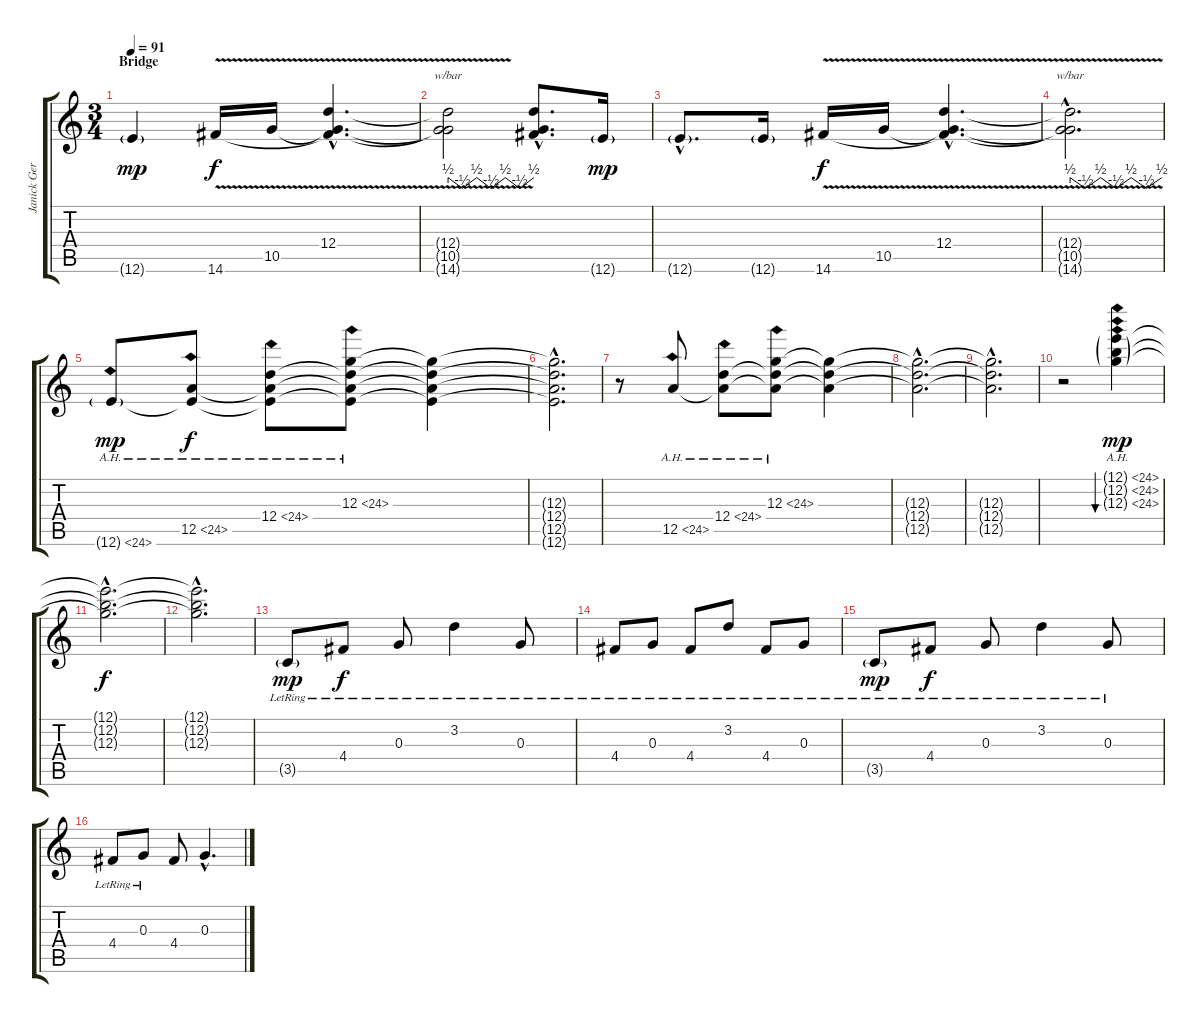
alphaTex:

\track ("Janick Gers" "Janick Ger") {instrument distortionguitar}
\staff {score tabs}
\tuning (E4 B3 G3 D3 A2 E2) {hide}
\ts (3 4)
\section ("" "Bridge")
\tempo 91
\clef g2
\ks c
12.6{g}.4{dy mp volume 16 instrument electricguitarclean} 14.6{v}.16{dy f} 10.5{v}.16 (12.4{v hac} 10.5{hac t} 14.6{hac t}).4{d} |
(12.4{t} 10.5{t} 14.6{t}).2{tbe (custom default 0 2 10 -2 20 2 30 -2 40 2 50 -2 60 2)} (12.4{hac t} 10.5{hac t} 14.6{hac t}).8{d} 12.6{g}.16{dy mp} |
12.6{g hac}.8{d} 12.6{g}.16 14.6{v}.16{dy f} 10.5{v}.16 (12.4{v hac} 10.5{hac t} 14.6{hac t}).4{d} |
(12.4{hac t} 10.5{hac t} 14.6{hac t}).2{d tbe (custom default 0 2 10 -2 20 2 30 -2 40 2 50 -2 60 2)} |
12.6{ah 12 g}.8{dy mp} (12.5{ah 12} 12.6{t}).8{dy f} (12.4{ah 12} 12.5{t} 12.6{t}).8 (12.3{ah 12} 12.4{t} 12.5{t} 12.6{t}).8 (12.3{t} 12.4{t} 12.5{t} 12.6{t}).4 |
(12.3{hac t} 12.4{hac t} 12.5{hac t} 12.6{hac t}).2{d} |
r.8 12.5{ah 12}.8 (12.4{ah 12} 12.5{t}).8 (12.3{ah 12} 12.4{t} 12.5{t}).8 (12.3{t} 12.4{t} 12.5{t}).4 |
(12.3{hac t} 12.4{hac t} 12.5{hac t}).2{d} |
(12.3{hac t} 12.4{hac t} 12.5{hac t}).2{d} |
r.2 (12.1{ah 12 g} 12.2{ah 12 g} 12.3{ah 12 g}).4{bu 240 dy mp} |
(12.1{hac t} 12.2{hac t} 12.3{hac t}).2{d dy f} |
(12.1{hac t} 12.2{hac t} 12.3{hac t}).2{d} |
3.5{g lr}.8{dy mp} 4.4{lr}.8{dy f} 0.3{lr}.8 3.2{lr}.4 0.3{lr}.8 |
4.4{lr}.8 0.3{lr}.8 4.4{lr}.8 3.2{lr}.8 4.4{lr}.8 0.3{lr}.8 |
3.5{g lr}.8{dy mp} 4.4{lr}.8{dy f} 0.3{lr}.8 3.2{lr}.4 0.3{lr}.8 |
4.4{lr}.8 0.3{lr}.8 4.4.8 0.3{hac}.4{d}
